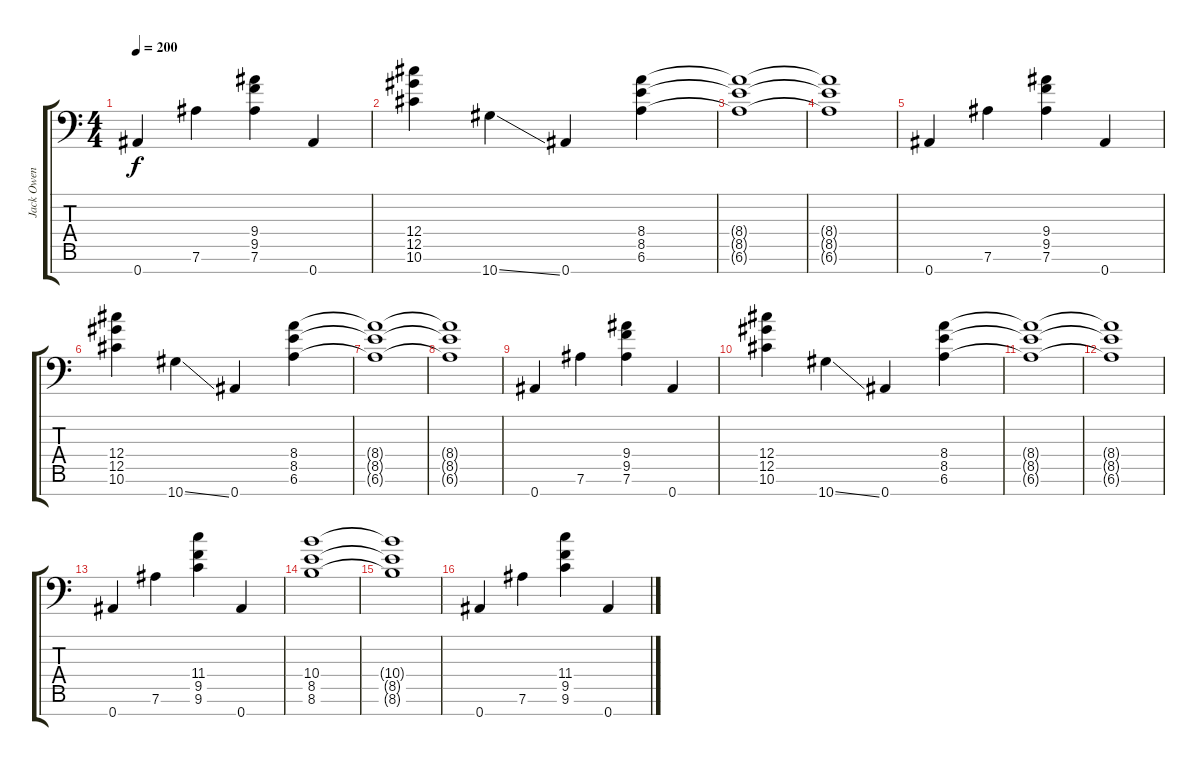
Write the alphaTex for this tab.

\track ("Jack Owen" "Jack Owen") {instrument distortionguitar}
\staff {score tabs}
\tuning (Eb4 Bb3 Gb3 Db3 Ab2 Eb2 Bb1) {hide}
\ts (4 4)
\tempo 200
\clef f4
\ks c
0.7.4{dy f instrument distortionguitar} 7.6.4 (9.4 9.5 7.6).4 0.7.4 |
(12.4 12.5 10.6).4 10.7{ss}.4 0.7.4 (8.4 8.5 6.6).4 |
(8.4{t} 8.5{t} 6.6{t}).1 |
(8.4{t} 8.5{t} 6.6{t}).1 |
0.7.4 7.6.4 (9.4 9.5 7.6).4 0.7.4 |
(12.4 12.5 10.6).4 10.7{ss}.4 0.7.4 (8.4 8.5 6.6).4 |
(8.4{t} 8.5{t} 6.6{t}).1 |
(8.4{t} 8.5{t} 6.6{t}).1 |
0.7.4 7.6.4 (9.4 9.5 7.6).4 0.7.4 |
(12.4 12.5 10.6).4 10.7{ss}.4 0.7.4 (8.4 8.5 6.6).4 |
(8.4{t} 8.5{t} 6.6{t}).1 |
(8.4{t} 8.5{t} 6.6{t}).1 |
0.7.4 7.6.4 (11.4 9.5 9.6).4 0.7.4 |
(10.4 8.5 8.6).1 |
(10.4{t} 8.5{t} 8.6{t}).1 |
0.7.4 7.6.4 (11.4 9.5 9.6).4 0.7.4
